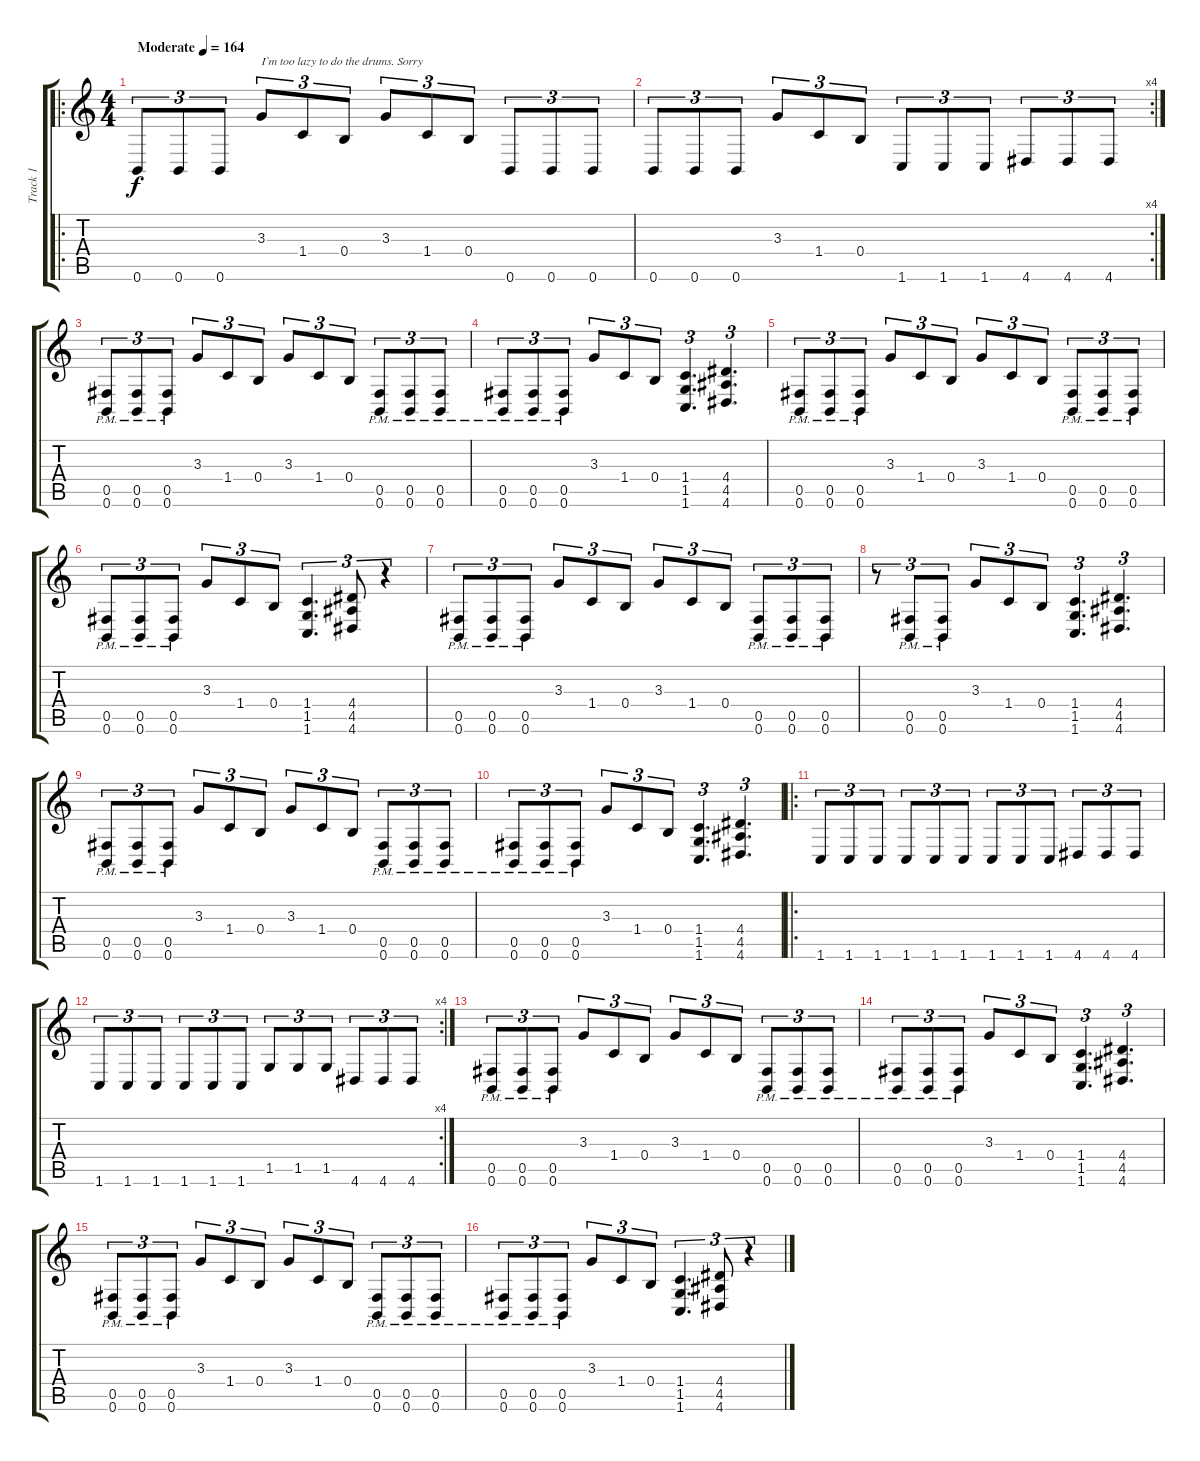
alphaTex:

\track ("Track 1" "Track 1") {instrument overdrivenguitar}
\staff {score tabs}
\tuning (Db4 Ab3 E3 B2 Gb2 B1) {hide}
\ro
\ts (4 4)
\tempo (164 "Moderate")
\clef g2
\ks c
0.6.8{tu (3 2) dy f instrument overdrivenguitar} 0.6.8{tu (3 2)} 0.6.8{tu (3 2)} 3.3.8{tu (3 2) txt "I`m too lazy to do the drums. Sorry"} 1.4.8{tu (3 2)} 0.4.8{tu (3 2)} 3.3.8{tu (3 2)} 1.4.8{tu (3 2)} 0.4.8{tu (3 2)} 0.6.8{tu (3 2)} 0.6.8{tu (3 2)} 0.6.8{tu (3 2)} |
\rc 4
0.6.8{tu (3 2)} 0.6.8{tu (3 2)} 0.6.8{tu (3 2)} 3.3.8{tu (3 2)} 1.4.8{tu (3 2)} 0.4.8{tu (3 2)} 1.6.8{tu (3 2)} 1.6.8{tu (3 2)} 1.6.8{tu (3 2)} 4.6.8{tu (3 2)} 4.6.8{tu (3 2)} 4.6.8{tu (3 2)} |
(0.5{pm} 0.6{pm}).8{tu (3 2)} (0.5{pm} 0.6{pm}).8{tu (3 2)} (0.5{pm} 0.6{pm}).8{tu (3 2)} 3.3.8{tu (3 2)} 1.4.8{tu (3 2)} 0.4.8{tu (3 2)} 3.3.8{tu (3 2)} 1.4.8{tu (3 2)} 0.4.8{tu (3 2)} (0.5{pm} 0.6{pm}).8{tu (3 2)} (0.5{pm} 0.6{pm}).8{tu (3 2)} (0.5{pm} 0.6{pm}).8{tu (3 2)} |
(0.5{pm} 0.6{pm}).8{tu (3 2)} (0.5{pm} 0.6{pm}).8{tu (3 2)} (0.5{pm} 0.6{pm}).8{tu (3 2)} 3.3.8{tu (3 2)} 1.4.8{tu (3 2)} 0.4.8{tu (3 2)} (1.4 1.5 1.6).4{d tu (3 2)} (4.4 4.5 4.6).4{d tu (3 2)} |
(0.5{pm} 0.6{pm}).8{tu (3 2)} (0.5{pm} 0.6{pm}).8{tu (3 2)} (0.5{pm} 0.6{pm}).8{tu (3 2)} 3.3.8{tu (3 2)} 1.4.8{tu (3 2)} 0.4.8{tu (3 2)} 3.3.8{tu (3 2)} 1.4.8{tu (3 2)} 0.4.8{tu (3 2)} (0.5{pm} 0.6{pm}).8{tu (3 2)} (0.5{pm} 0.6{pm}).8{tu (3 2)} (0.5{pm} 0.6{pm}).8{tu (3 2)} |
(0.5{pm} 0.6{pm}).8{tu (3 2)} (0.5{pm} 0.6{pm}).8{tu (3 2)} (0.5{pm} 0.6{pm}).8{tu (3 2)} 3.3.8{tu (3 2)} 1.4.8{tu (3 2)} 0.4.8{tu (3 2)} (1.4 1.5 1.6).4{d tu (3 2)} (4.4 4.5 4.6).8{tu (3 2)} r.4{tu (3 2)} |
(0.5{pm} 0.6{pm}).8{tu (3 2)} (0.5{pm} 0.6{pm}).8{tu (3 2)} (0.5{pm} 0.6{pm}).8{tu (3 2)} 3.3.8{tu (3 2)} 1.4.8{tu (3 2)} 0.4.8{tu (3 2)} 3.3.8{tu (3 2)} 1.4.8{tu (3 2)} 0.4.8{tu (3 2)} (0.5{pm} 0.6{pm}).8{tu (3 2)} (0.5{pm} 0.6{pm}).8{tu (3 2)} (0.5{pm} 0.6{pm}).8{tu (3 2)} |
r.8{tu (3 2)} (0.5{pm} 0.6{pm}).8{tu (3 2)} (0.5{pm} 0.6{pm}).8{tu (3 2)} 3.3.8{tu (3 2)} 1.4.8{tu (3 2)} 0.4.8{tu (3 2)} (1.4 1.5 1.6).4{d tu (3 2)} (4.4 4.5 4.6).4{d tu (3 2)} |
(0.5{pm} 0.6{pm}).8{tu (3 2)} (0.5{pm} 0.6{pm}).8{tu (3 2)} (0.5{pm} 0.6{pm}).8{tu (3 2)} 3.3.8{tu (3 2)} 1.4.8{tu (3 2)} 0.4.8{tu (3 2)} 3.3.8{tu (3 2)} 1.4.8{tu (3 2)} 0.4.8{tu (3 2)} (0.5{pm} 0.6{pm}).8{tu (3 2)} (0.5{pm} 0.6{pm}).8{tu (3 2)} (0.5{pm} 0.6{pm}).8{tu (3 2)} |
(0.5{pm} 0.6{pm}).8{tu (3 2)} (0.5{pm} 0.6{pm}).8{tu (3 2)} (0.5{pm} 0.6{pm}).8{tu (3 2)} 3.3.8{tu (3 2)} 1.4.8{tu (3 2)} 0.4.8{tu (3 2)} (1.4 1.5 1.6).4{d tu (3 2)} (4.4 4.5 4.6).4{d tu (3 2)} |
\ro
1.6.8{tu (3 2)} 1.6.8{tu (3 2)} 1.6.8{tu (3 2)} 1.6.8{tu (3 2)} 1.6.8{tu (3 2)} 1.6.8{tu (3 2)} 1.6.8{tu (3 2)} 1.6.8{tu (3 2)} 1.6.8{tu (3 2)} 4.6.8{tu (3 2)} 4.6.8{tu (3 2)} 4.6.8{tu (3 2)} |
\rc 4
1.6.8{tu (3 2)} 1.6.8{tu (3 2)} 1.6.8{tu (3 2)} 1.6.8{tu (3 2)} 1.6.8{tu (3 2)} 1.6.8{tu (3 2)} 1.5.8{tu (3 2)} 1.5.8{tu (3 2)} 1.5.8{tu (3 2)} 4.6.8{tu (3 2)} 4.6.8{tu (3 2)} 4.6.8{tu (3 2)} |
(0.5{pm} 0.6{pm}).8{tu (3 2)} (0.5{pm} 0.6{pm}).8{tu (3 2)} (0.5{pm} 0.6{pm}).8{tu (3 2)} 3.3.8{tu (3 2)} 1.4.8{tu (3 2)} 0.4.8{tu (3 2)} 3.3.8{tu (3 2)} 1.4.8{tu (3 2)} 0.4.8{tu (3 2)} (0.5{pm} 0.6{pm}).8{tu (3 2)} (0.5{pm} 0.6{pm}).8{tu (3 2)} (0.5{pm} 0.6{pm}).8{tu (3 2)} |
(0.5{pm} 0.6{pm}).8{tu (3 2)} (0.5{pm} 0.6{pm}).8{tu (3 2)} (0.5{pm} 0.6{pm}).8{tu (3 2)} 3.3.8{tu (3 2)} 1.4.8{tu (3 2)} 0.4.8{tu (3 2)} (1.4 1.5 1.6).4{d tu (3 2)} (4.4 4.5 4.6).4{d tu (3 2)} |
(0.5{pm} 0.6{pm}).8{tu (3 2)} (0.5{pm} 0.6{pm}).8{tu (3 2)} (0.5{pm} 0.6{pm}).8{tu (3 2)} 3.3.8{tu (3 2)} 1.4.8{tu (3 2)} 0.4.8{tu (3 2)} 3.3.8{tu (3 2)} 1.4.8{tu (3 2)} 0.4.8{tu (3 2)} (0.5{pm} 0.6{pm}).8{tu (3 2)} (0.5{pm} 0.6{pm}).8{tu (3 2)} (0.5{pm} 0.6{pm}).8{tu (3 2)} |
(0.5{pm} 0.6{pm}).8{tu (3 2)} (0.5{pm} 0.6{pm}).8{tu (3 2)} (0.5{pm} 0.6{pm}).8{tu (3 2)} 3.3.8{tu (3 2)} 1.4.8{tu (3 2)} 0.4.8{tu (3 2)} (1.4 1.5 1.6).4{d tu (3 2)} (4.4 4.5 4.6).8{tu (3 2)} r.4{tu (3 2)}
